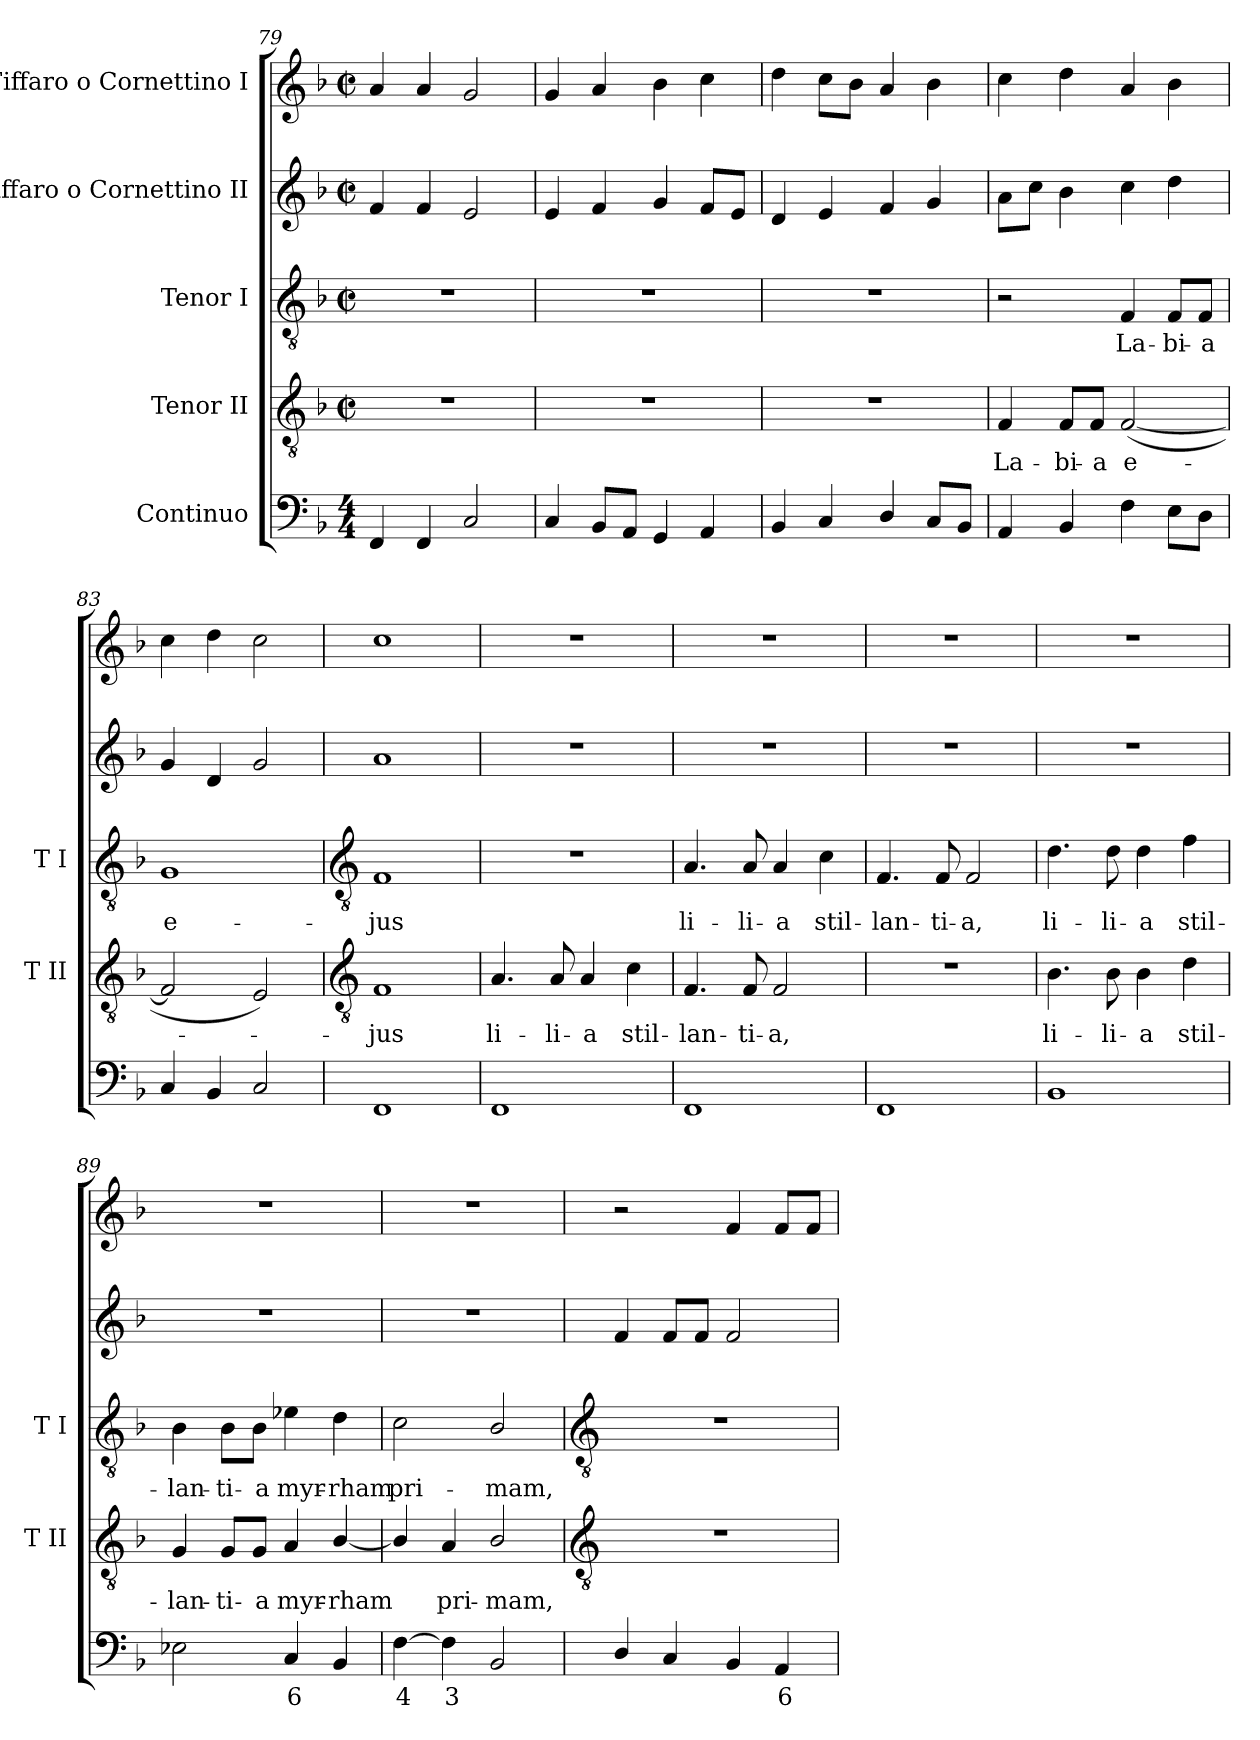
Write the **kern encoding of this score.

**kern	**text	**kern	**text	**kern	**text	**kern	**kern
*part5	*part5	*part4	*part4	*part3	*part3	*part2	*part1
*staff5	*staff5	*staff4	*staff4	*staff3	*staff3	*staff2	*staff1
*I"Continuo	*	*I"Tenor II	*	*I"Tenor I	*	*I"Fiffaro o Cornettino II	*I"Fiffaro o Cornettino I
*	*	*I'T II	*	*I'T I	*	*	*
*clefF4	*	*clefGv2	*	*clefGv2	*	*clefG2	*clefG2
*k[b-]	*	*k[b-]	*	*k[b-]	*	*k[b-]	*k[b-]
*F:	*	*F:	*	*F:	*	*F:	*F:
*M4/4	*	*M2/2	*	*M2/2	*	*M2/2	*M2/2
*	*	*met(c|)	*	*met(c|)	*	*met(c|)	*met(c|)
=79	=79	=79	=79	=79	=79	=79	=79
4FF	.	1r	.	1r	.	4f	4a
4FF	.	.	.	.	.	4f	4a
2C	.	.	.	.	.	2e	2g
=80	=80	=80	=80	=80	=80	=80	=80
4C	.	1r	.	1r	.	4e	4g
8BB-L	.	.	.	.	.	4f	4a
8AAJ	.	.	.	.	.	.	.
4GG	.	.	.	.	.	4g	4b-
4AA	.	.	.	.	.	8fL	4cc
.	.	.	.	.	.	8eJ	.
=81	=81	=81	=81	=81	=81	=81	=81
4BB-	.	1r	.	1r	.	4d	4dd
4C	.	.	.	.	.	4e	8ccL
.	.	.	.	.	.	.	8b-J
4D/	.	.	.	.	.	4f	4a
8CL	.	.	.	.	.	4g	4b-
8BB-J	.	.	.	.	.	.	.
=82	=82	=82	=82	=82	=82	=82	=82
!	!	!	!LO:LY:b	!	!	!	!
4AA	.	4F	La-	2r	.	8aL	4cc
.	.	.	.	.	.	8ccJ	.
!	!	!	!LO:LY:b	!	!	!	!
4BB-	.	8F/L	-bi-	.	.	4b-	4dd
!	!	!	!LO:LY:b	!	!	!	!
.	.	8F/J	-a	.	.	.	.
!	!	!	!LO:LY:b	!	!LO:LY:b	!	!
4F	.	(<[2F	e-	4F	La-	4cc	4a
!	!	!	!	!	!LO:LY:b	!	!
8EL	.	.	.	8F/L	-bi-	4dd	4b-
!	!	!	!	!	!LO:LY:b	!	!
8DJ	.	.	.	8F/J	-a	.	.
=83	=83	=83	=83	=83	=83	=83	=83
!	!	!	!	!	!LO:LY:b	!	!
4C	.	2F]	.	1G	e-	4g	4cc
4BB-	.	.	.	.	.	4d	4dd
2C	.	2E)	.	.	.	2g	2cc
!!LO:LB:g=z
=84	=84	=84	=84	=84	=84	=84	=84
*	*	*clefGv2	*	*clefGv2	*	*	*
!	!	!	!LO:LY:b	!	!LO:LY:b	!	!
1FF	.	1F	jus	1F	-jus	1a	1cc
=85	=85	=85	=85	=85	=85	=85	=85
!	!	!	!LO:LY:b	!	!	!	!
1FF	.	4.A	li-	1r	.	1r	1r
!	!	!	!LO:LY:b	!	!	!	!
.	.	8A	-li-	.	.	.	.
!	!	!	!LO:LY:b	!	!	!	!
.	.	4A	-a	.	.	.	.
!	!	!	!LO:LY:b	!	!	!	!
.	.	4c	stil-	.	.	.	.
=86	=86	=86	=86	=86	=86	=86	=86
!	!	!	!LO:LY:b	!	!LO:LY:b	!	!
1FF	.	4.F	-lan-	4.A	li-	1r	1r
!	!	!	!LO:LY:b	!	!LO:LY:b	!	!
.	.	8F	-ti-	8A	-li-	.	.
!	!	!	!LO:LY:b	!	!LO:LY:b	!	!
.	.	2F	-a,	4A	-a	.	.
!	!	!	!	!	!LO:LY:b	!	!
.	.	.	.	4c	stil-	.	.
=87	=87	=87	=87	=87	=87	=87	=87
!	!	!	!	!	!LO:LY:b	!	!
1FF	.	1r	.	4.F	-lan-	1r	1r
!	!	!	!	!	!LO:LY:b	!	!
.	.	.	.	8F	-ti-	.	.
!	!	!	!	!	!LO:LY:b	!	!
.	.	.	.	2F	-a,	.	.
=88	=88	=88	=88	=88	=88	=88	=88
!	!	!	!LO:LY:b	!	!LO:LY:b	!	!
1BB-	.	4.B-	li-	4.d	li-	1r	1r
!	!	!	!LO:LY:b	!	!LO:LY:b	!	!
.	.	8B-	-li-	8d	-li-	.	.
!	!	!	!LO:LY:b	!	!LO:LY:b	!	!
.	.	4B-	-a	4d	-a	.	.
!	!	!	!LO:LY:b	!	!LO:LY:b	!	!
.	.	4d	stil-	4f	stil-	.	.
=89	=89	=89	=89	=89	=89	=89	=89
!	!	!	!LO:LY:b	!	!LO:LY:b	!	!
2E-X	.	4G	-lan-	4B-	-lan-	1r	1r
!	!	!	!LO:LY:b	!	!LO:LY:b	!	!
.	.	8G/L	-ti-	8B-\L	-ti-	.	.
!	!	!	!LO:LY:b	!	!LO:LY:b	!	!
.	.	8G/J	-a	8B-\J	-a	.	.
!	!LO:LY:b	!	!LO:LY:b	!	!LO:LY:b	!	!
4C	6	4A	myr-	4e-X	myr-	.	.
!	!	!	!LO:LY:b	!	!LO:LY:b	!	!
4BB-	.	[4B-/	-rham	4d	-rham	.	.
=90	=90	=90	=90	=90	=90	=90	=90
!	!LO:LY:b	!	!	!	!LO:LY:b	!	!
[4F	4	4B-/]	.	2c	pri-	1r	1r
!	!LO:LY:b	!	!LO:LY:b	!	!	!	!
4F]	3	4A	pri-	.	.	.	.
!	!	!	!LO:LY:b	!	!LO:LY:b	!	!
2BB-	.	2B-/	-mam,	2B-/	-mam,	.	.
!!LO:LB:g=z
=91	=91	=91	=91	=91	=91	=91	=91
*	*	*clefGv2	*	*clefGv2	*	*	*
4D/	.	1r	.	1r	.	4f	2r
4C	.	.	.	.	.	8fL	.
.	.	.	.	.	.	8fJ	.
4BB-	.	.	.	.	.	[2f	4f
!	!LO:LY:b	!	!	!	!	!	!
4AA	6	.	.	.	.	.	8fL
.	.	.	.	.	.	.	8fJ
=	=	=	=	=	=	=	=
*-	*-	*-	*-	*-	*-	*-	*-
